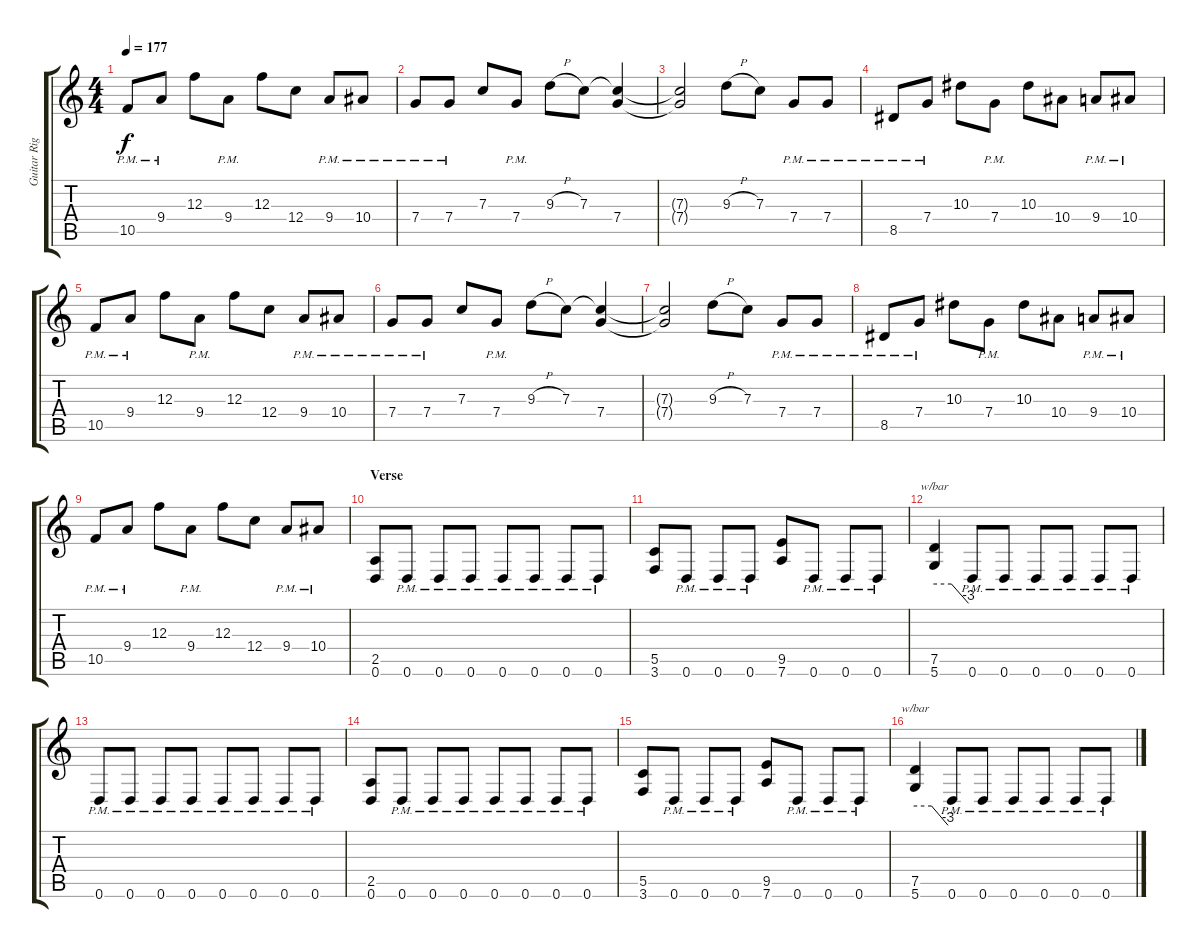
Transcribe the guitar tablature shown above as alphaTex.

\track ("Guitar Right" "Guitar Rig") {instrument distortionguitar}
\staff {score tabs}
\tuning (D4 A3 F3 C3 G2 D2) {hide}
\ts (4 4)
\tempo 177
\clef g2
\ks c
10.5{pm}.8{dy f} 9.4{pm}.8 12.3.8 9.4{pm}.8 12.3.8 12.4.8 9.4{pm}.8 10.4{pm}.8 |
7.4{pm}.8 7.4{pm}.8 7.3.8 7.4{pm}.8 9.3{h}.8 7.3.8 (7.3{t} 7.4).4 |
(7.3{t} 7.4{t}).2 9.3{h}.8 7.3.8 7.4{pm}.8 7.4{pm}.8 |
8.5{pm}.8 7.4{pm}.8 10.3.8 7.4{pm}.8 10.3.8 10.4.8 9.4{pm}.8 10.4{pm}.8 |
10.5{pm}.8 9.4{pm}.8 12.3.8 9.4{pm}.8 12.3.8 12.4.8 9.4{pm}.8 10.4{pm}.8 |
7.4{pm}.8 7.4{pm}.8 7.3.8 7.4{pm}.8 9.3{h}.8 7.3.8 (7.3{t} 7.4).4 |
(7.3{t} 7.4{t}).2 9.3{h}.8 7.3.8 7.4{pm}.8 7.4{pm}.8 |
8.5{pm}.8 7.4{pm}.8 10.3.8 7.4{pm}.8 10.3.8 10.4.8 9.4{pm}.8 10.4{pm}.8 |
10.5{pm}.8 9.4{pm}.8 12.3.8 9.4{pm}.8 12.3.8 12.4.8 9.4{pm}.8 10.4{pm}.8 |
\section ("" "Verse")
(2.5 0.6).8 0.6{pm}.8 0.6{pm}.8 0.6{pm}.8 0.6{pm}.8 0.6{pm}.8 0.6{pm}.8 0.6{pm}.8 |
(5.5 3.6).8 0.6{pm}.8 0.6{pm}.8 0.6{pm}.8 (9.5 7.6).8 0.6{pm}.8 0.6{pm}.8 0.6{pm}.8 |
(7.5 5.6).4{tbe (custom default 0 0 30 0 60 -12)} 0.6{pm}.8 0.6{pm}.8 0.6{pm}.8 0.6{pm}.8 0.6{pm}.8 0.6{pm}.8 |
0.6{pm}.8 0.6{pm}.8 0.6{pm}.8 0.6{pm}.8 0.6{pm}.8 0.6{pm}.8 0.6{pm}.8 0.6{pm}.8 |
(2.5 0.6).8 0.6{pm}.8 0.6{pm}.8 0.6{pm}.8 0.6{pm}.8 0.6{pm}.8 0.6{pm}.8 0.6{pm}.8 |
(5.5 3.6).8 0.6{pm}.8 0.6{pm}.8 0.6{pm}.8 (9.5 7.6).8 0.6{pm}.8 0.6{pm}.8 0.6{pm}.8 |
(7.5 5.6).4{tbe (custom default 0 0 30 0 60 -12)} 0.6{pm}.8 0.6{pm}.8 0.6{pm}.8 0.6{pm}.8 0.6{pm}.8 0.6{pm}.8
